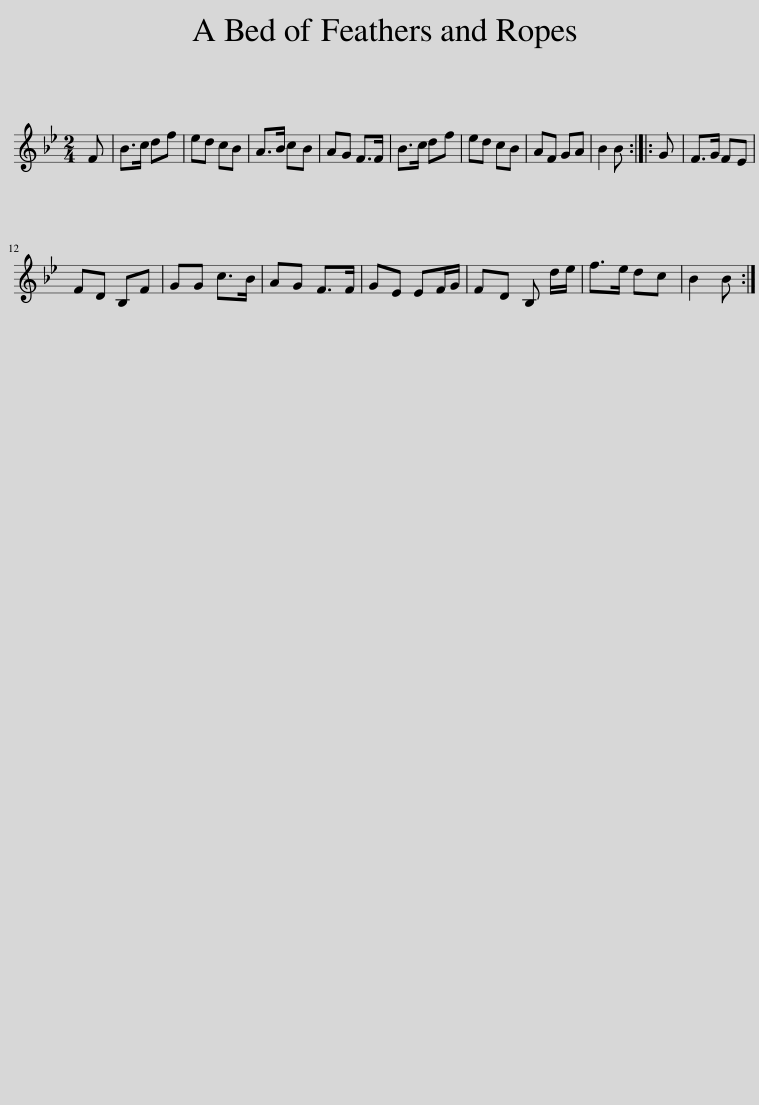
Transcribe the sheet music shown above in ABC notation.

X:1
L:1/8
M:2/4
I:linebreak $
K:Bb
V:1 treble
V:1
 F | B>c df | ed cB | A>B cB | AG F>F | %5
 B>c df | ed cB | AF GA | B2 B :: G | %10
 F>G FE |$ FD B,F | GG c>B | AG F>F | GE EF/G/ | %15
 FD B, d/e/ | f>e dc | B2 B :| %18
